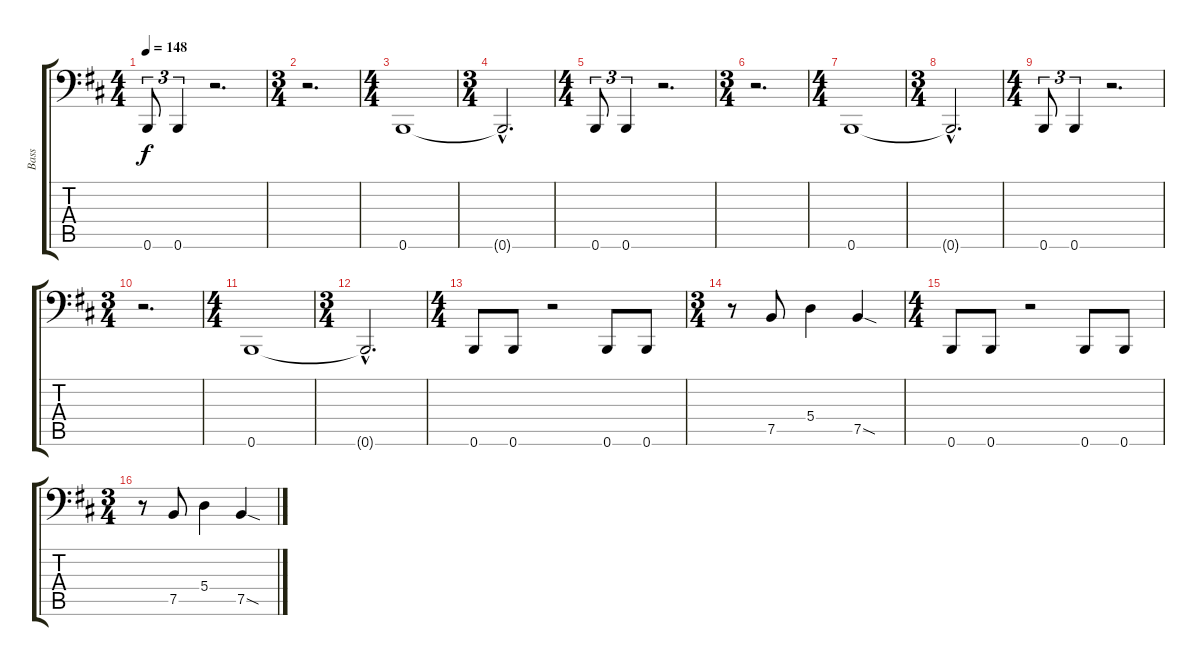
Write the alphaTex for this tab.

\track ("Bass" "Bass") {instrument electricbassfinger}
\staff {score tabs}
\tuning (C3 G2 D2 A1 E1 B0) {hide}
\ts (4 4)
\tempo 148
\clef f4
\ks d
0.6.8{tu (3 2) dy f} 0.6.4{tu (3 2)} r.2{d} |
\ts (3 4)
r.2{d} |
\ts (4 4)
0.6.1 |
\ts (3 4)
0.6{hac t}.2{d} |
\ts (4 4)
0.6.8{tu (3 2)} 0.6.4{tu (3 2)} r.2{d} |
\ts (3 4)
r.2{d} |
\ts (4 4)
0.6.1 |
\ts (3 4)
0.6{hac t}.2{d} |
\ts (4 4)
0.6.8{tu (3 2)} 0.6.4{tu (3 2)} r.2{d} |
\ts (3 4)
r.2{d} |
\ts (4 4)
0.6.1 |
\ts (3 4)
0.6{hac t}.2{d} |
\ts (4 4)
0.6.8 0.6.8 r.2 0.6.8 0.6.8 |
\ts (3 4)
r.8 7.5.8 5.4.4 7.5{sod}.4 |
\ts (4 4)
0.6.8 0.6.8 r.2 0.6.8 0.6.8 |
\ts (3 4)
r.8 7.5.8 5.4.4 7.5{sod}.4
